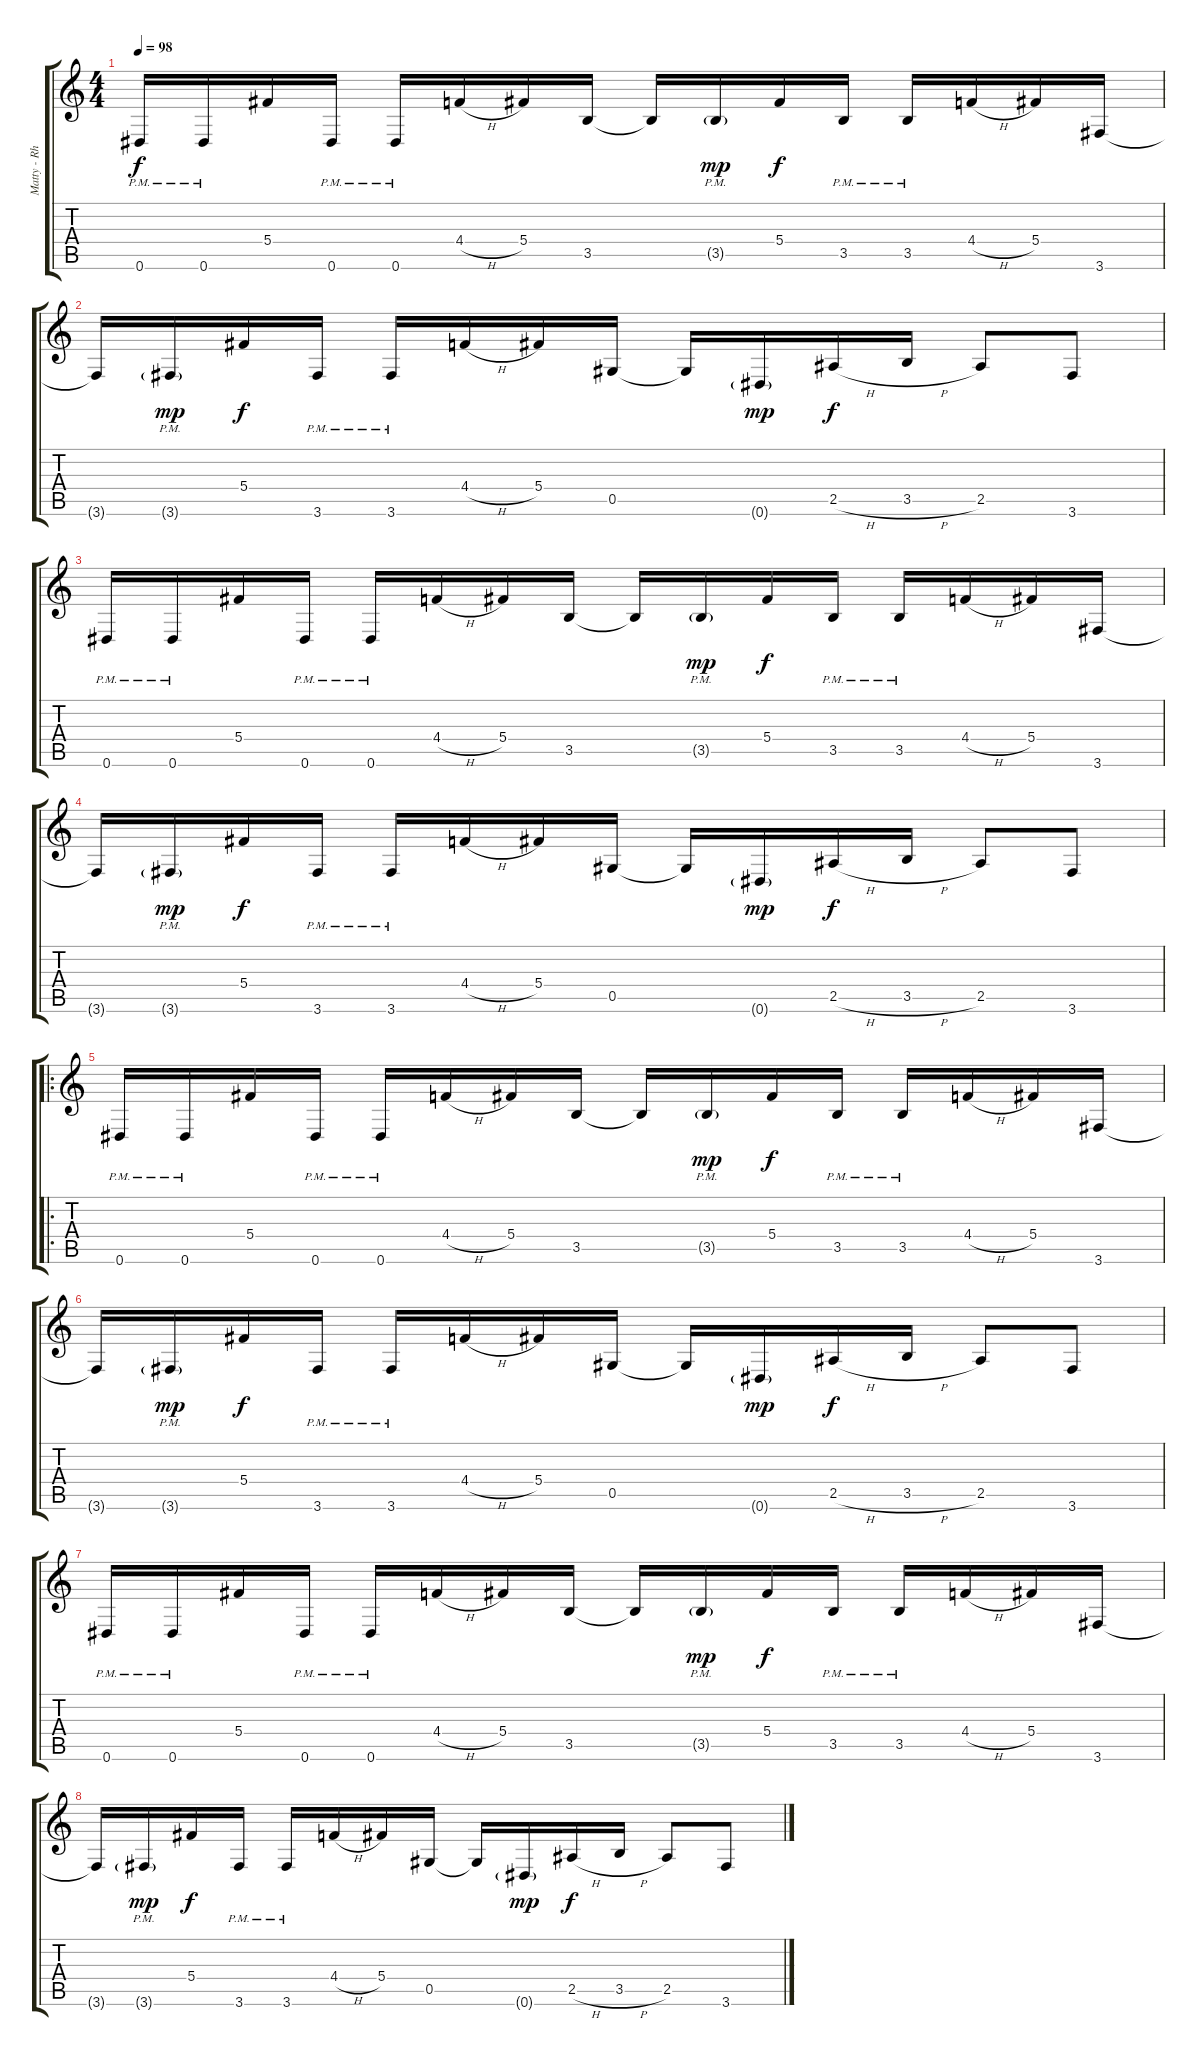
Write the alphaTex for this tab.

\track ("Matty - Rhythm Guitar" "Matty - Rh") {instrument distortionguitar}
\staff {score tabs}
\tuning (Eb4 Bb3 Gb3 Db3 Ab2 Eb2) {hide}
\ts (4 4)
\tempo 98
\clef g2
\ks c
0.6{pm}.16{dy f instrument distortionguitar} 0.6{pm}.16 5.4.16 0.6{pm}.16 0.6{pm}.16 4.4{h}.16 5.4.16 3.5.16 3.5{t}.16 3.5{g pm}.16{dy mp} 5.4.16{dy f} 3.5{pm}.16 3.5{pm}.16 4.4{h}.16 5.4.16 3.6.16 |
3.6{t}.16 3.6{g pm}.16{dy mp} 5.4.16{dy f} 3.6{pm}.16 3.6{pm}.16 4.4{h}.16 5.4.16 0.5.16 0.5{t}.16 0.6{g}.16{dy mp} 2.5{h}.16{dy f} 3.5{h}.16 2.5.8 3.6.8 |
0.6{pm}.16 0.6{pm}.16 5.4.16 0.6{pm}.16 0.6{pm}.16 4.4{h}.16 5.4.16 3.5.16 3.5{t}.16 3.5{g pm}.16{dy mp} 5.4.16{dy f} 3.5{pm}.16 3.5{pm}.16 4.4{h}.16 5.4.16 3.6.16 |
3.6{t}.16 3.6{g pm}.16{dy mp} 5.4.16{dy f} 3.6{pm}.16 3.6{pm}.16 4.4{h}.16 5.4.16 0.5.16 0.5{t}.16 0.6{g}.16{dy mp} 2.5{h}.16{dy f} 3.5{h}.16 2.5.8 3.6.8 |
\ro
0.6{pm}.16 0.6{pm}.16 5.4.16 0.6{pm}.16 0.6{pm}.16 4.4{h}.16 5.4.16 3.5.16 3.5{t}.16 3.5{g pm}.16{dy mp} 5.4.16{dy f} 3.5{pm}.16 3.5{pm}.16 4.4{h}.16 5.4.16 3.6.16 |
3.6{t}.16 3.6{g pm}.16{dy mp} 5.4.16{dy f} 3.6{pm}.16 3.6{pm}.16 4.4{h}.16 5.4.16 0.5.16 0.5{t}.16 0.6{g}.16{dy mp} 2.5{h}.16{dy f} 3.5{h}.16 2.5.8 3.6.8 |
0.6{pm}.16 0.6{pm}.16 5.4.16 0.6{pm}.16 0.6{pm}.16 4.4{h}.16 5.4.16 3.5.16 3.5{t}.16 3.5{g pm}.16{dy mp} 5.4.16{dy f} 3.5{pm}.16 3.5{pm}.16 4.4{h}.16 5.4.16 3.6.16 |
3.6{t}.16 3.6{g pm}.16{dy mp} 5.4.16{dy f} 3.6{pm}.16 3.6{pm}.16 4.4{h}.16 5.4.16 0.5.16 0.5{t}.16 0.6{g}.16{dy mp} 2.5{h}.16{dy f} 3.5{h}.16 2.5.8 3.6.8
